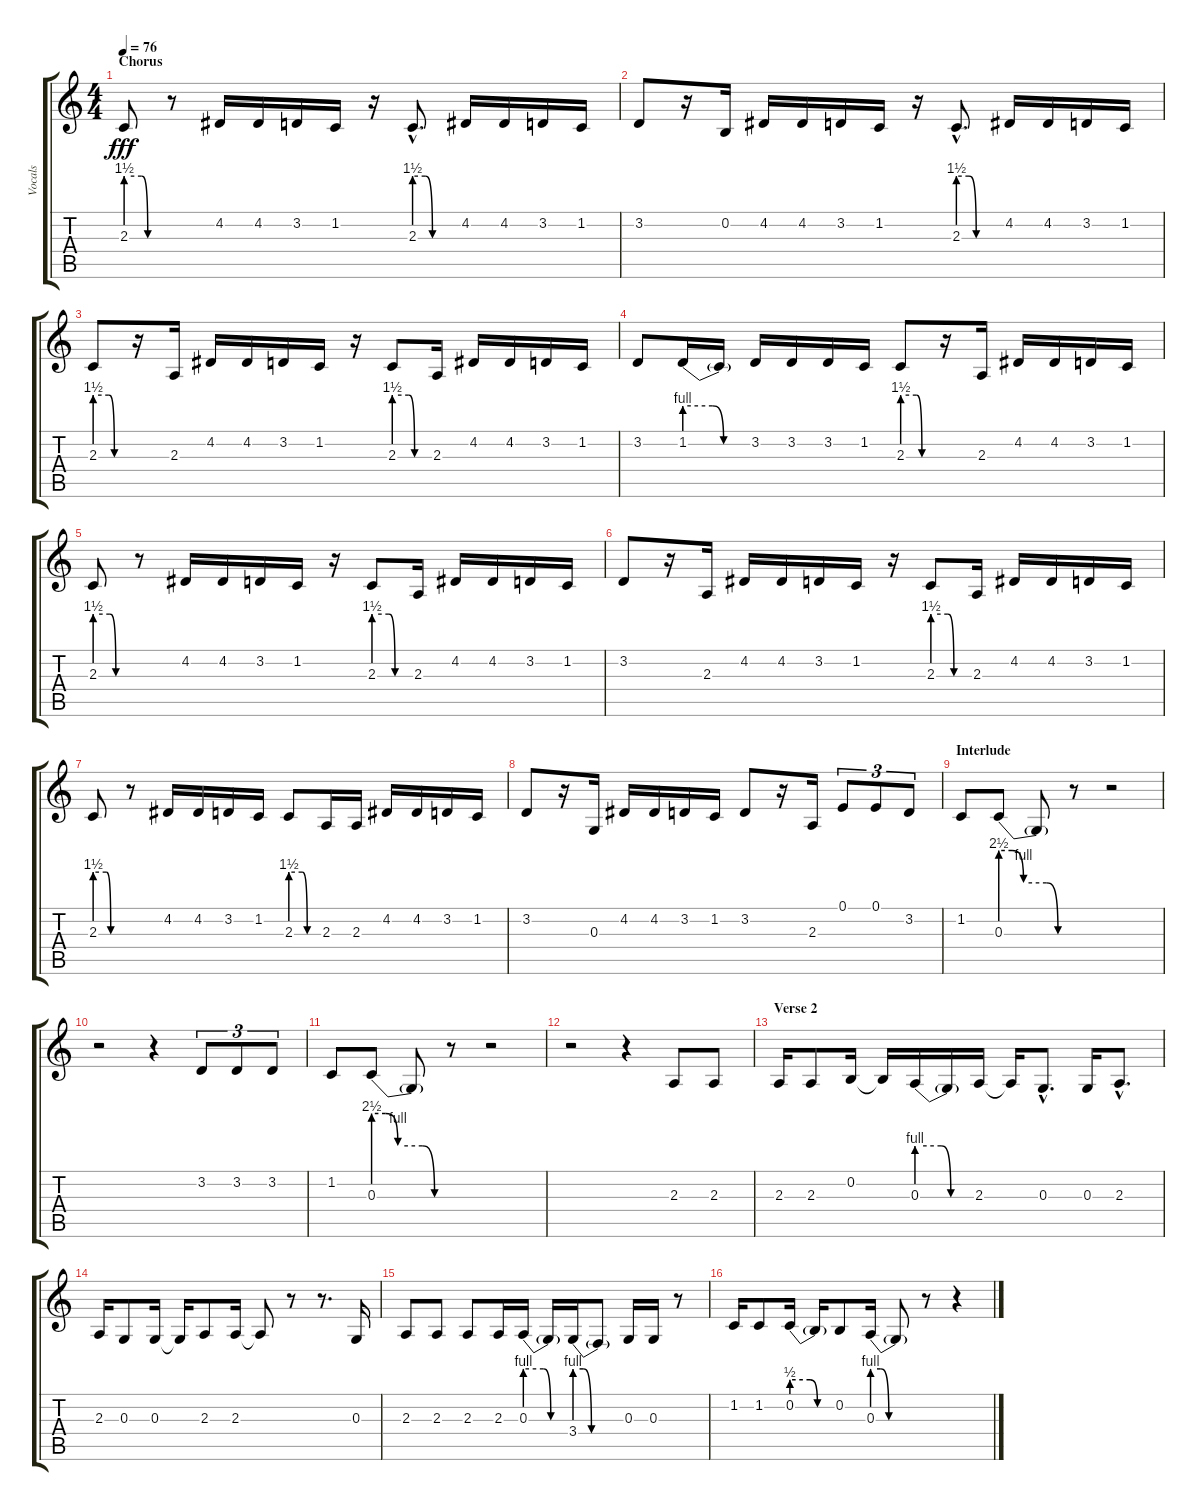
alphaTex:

\track ("Vocals" "Vocals") {instrument lead1square}
\staff {score tabs}
\tuning (E4 B3 G3 D3 A2 E2) {hide}
\ts (4 4)
\section ("" "Chorus")
\tempo 76
\clef g2
\ks c
2.3{be (custom 0 6 25 6 35 0 60 0)}.8{dy fff} r.8 4.2.16 4.2.16 3.2.16 1.2.16 r.16 2.3{be (custom 0 6 15 6 25 0 60 0) hac}.8{d} 4.2.16 4.2.16 3.2.16 1.2.16 |
3.2.8 r.16 0.2.16 4.2.16 4.2.16 3.2.16 1.2.16 r.16 2.3{be (custom 0 6 15 6 25 0 60 0) hac}.8{d} 4.2.16 4.2.16 3.2.16 1.2.16 |
2.3{be (custom 0 6 25 6 35 0 60 0)}.8 r.16 2.3.16 4.2.16 4.2.16 3.2.16 1.2.16 r.16 2.3{be (custom 0 6 25 6 35 0 60 0)}.8 2.3.16 4.2.16 4.2.16 3.2.16 1.2.16 |
3.2.8 1.2{be (custom 0 4 25 4 35 0 60 0)}.16 1.2{t}.16 3.2.16 3.2.16 3.2.16 1.2.16 2.3{be (custom 0 6 25 6 35 0 60 0)}.8 r.16 2.3.16 4.2.16 4.2.16 3.2.16 1.2.16 |
2.3{be (custom 0 6 25 6 35 0 60 0)}.8 r.8 4.2.16 4.2.16 3.2.16 1.2.16 r.16 2.3{be (custom 0 6 25 6 35 0 60 0)}.8 2.3.16 4.2.16 4.2.16 3.2.16 1.2.16 |
3.2.8 r.16 2.3.16 4.2.16 4.2.16 3.2.16 1.2.16 r.16 2.3{be (custom 0 6 25 6 35 0 60 0)}.8 2.3.16 4.2.16 4.2.16 3.2.16 1.2.16 |
2.3{be (custom 0 6 25 6 35 0 60 0)}.8 r.8 4.2.16 4.2.16 3.2.16 1.2.16 2.3{be (custom 0 6 25 6 36 0 60 0)}.8 2.3.16 2.3.16 4.2.16 4.2.16 3.2.16 1.2.16 |
3.2.8 r.16 0.3.16 4.2.16 4.2.16 3.2.16 1.2.16 3.2.8 r.16 2.3.16 0.1.8{tu (3 2)} 0.1.8{tu (3 2)} 3.2.8{tu (3 2)} |
\section ("" "Interlude")
1.2.8 0.3{be (custom 0 10 10 10 20 4 40 4 50 0 60 0)}.8 0.3{t}.8 r.8 r.2 |
r.2 r.4 3.2.8{tu (3 2)} 3.2.8{tu (3 2)} 3.2.8{tu (3 2)} |
1.2.8 0.3{be (custom 0 10 10 10 20 4 40 4 50 0 60 0)}.8 0.3{t}.8 r.8 r.2 |
r.2 r.4 2.3.8 2.3.8 |
\section ("" "Verse 2")
2.3.16 2.3.8 0.2.16 0.2{t}.16 0.3{be (custom 0 4 25 4 35 0 60 0)}.16 0.3{t}.16 2.3.16 2.3{t}.16 0.3{hac}.8{d} 0.3.16 2.3{hac}.8{d} |
2.3.16 0.3.8 0.3.16 0.3{t}.16 2.3.8 2.3.16 2.3{t}.8 r.8 r.8{d} 0.3.16 |
2.3.8 2.3.8 2.3.8 2.3.16 0.3{be (custom 0 4 25 4 35 0 60 0)}.16 0.3{t}.16 3.4{be (custom 0 4 10 4 20 0 60 0)}.16 3.4{t}.8 0.3.16 0.3.16 r.8 |
1.2.16 1.2.8 0.2{be (custom 0 2 25 2 35 0 60 0)}.16 0.2{t}.16 0.2.8 0.3{be (custom 0 4 10 4 20 0 60 0)}.16 0.3{t}.8 r.8 r.4
